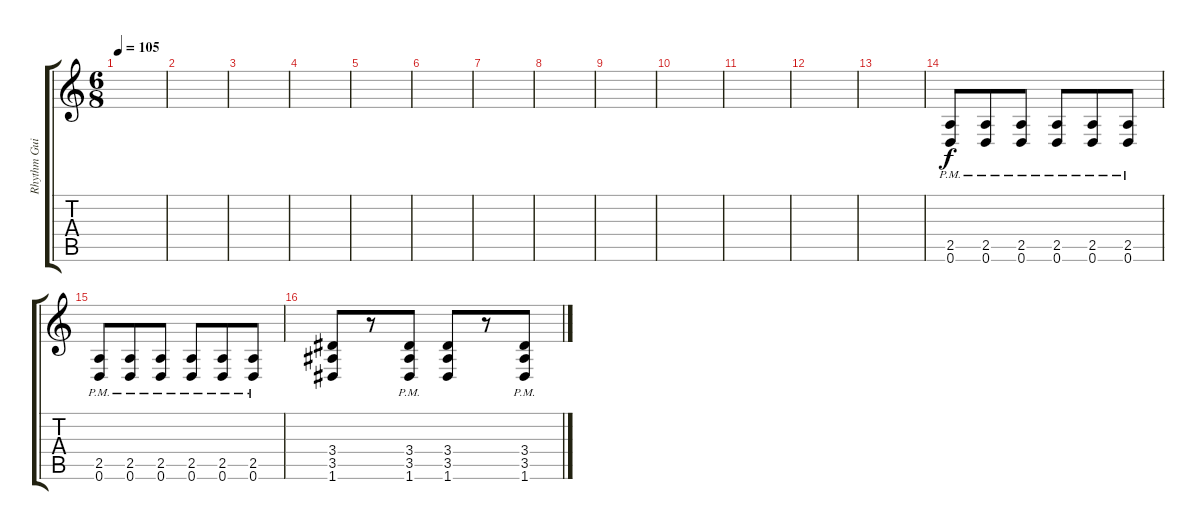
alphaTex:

\track ("Rhythm Guitar 1" "Rhythm Gui") {instrument overdrivenguitar}
\staff {score tabs}
\tuning (D4 A3 F3 C3 G2 D2) {hide}
\ts (6 8)
\tempo 105
\clef g2
\ks c
|
|
|
|
|
|
|
|
|
|
|
|
|
(2.5{pm} 0.6{pm}).8{volume 6} (2.5{pm} 0.6{pm}).8{volume 7} (2.5{pm} 0.6{pm}).8{volume 8} (2.5{pm} 0.6{pm}).8{volume 9} (2.5{pm} 0.6{pm}).8{volume 10} (2.5{pm} 0.6{pm}).8{volume 11} |
(2.5{pm} 0.6{pm}).8{volume 12} (2.5{pm} 0.6{pm}).8 (2.5{pm} 0.6{pm}).8 (2.5{pm} 0.6{pm}).8{volume 13} (2.5{pm} 0.6{pm}).8 (2.5{pm} 0.6{pm}).8 |
(3.4 3.5 1.6).8 r.8 (3.4{pm} 3.5{pm} 1.6{pm}).8 (3.4 3.5 1.6).8 r.8 (3.4{pm} 3.5{pm} 1.6{pm}).8
